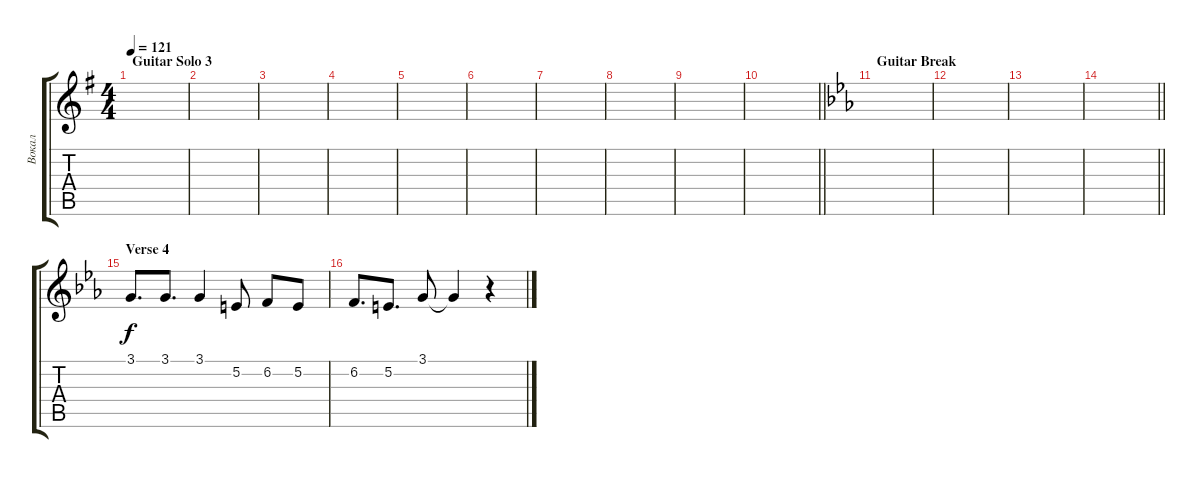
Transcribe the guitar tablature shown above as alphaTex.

\track ("Вокал" "Вокал") {instrument trumpet}
\staff {score tabs}
\tuning (E4 B3 G3 D3 A2 E2) {hide}
\ts (4 4)
\section ("" "Guitar Solo 3")
\tempo 121
\clef g2
\ks eminor
|
|
|
|
|
|
|
|
|
\barLineRight lightlight
|
\section ("" "Guitar Break")
\ks cminor
|
|
|
\barLineRight lightlight
|
\section ("" "Verse 4")
3.1.8{d} 3.1.8{d} 3.1.4 5.2.8 6.2.8 5.2.8 |
6.2.8{d} 5.2.8{d} 3.1.8 3.1{t}.4 r.4
